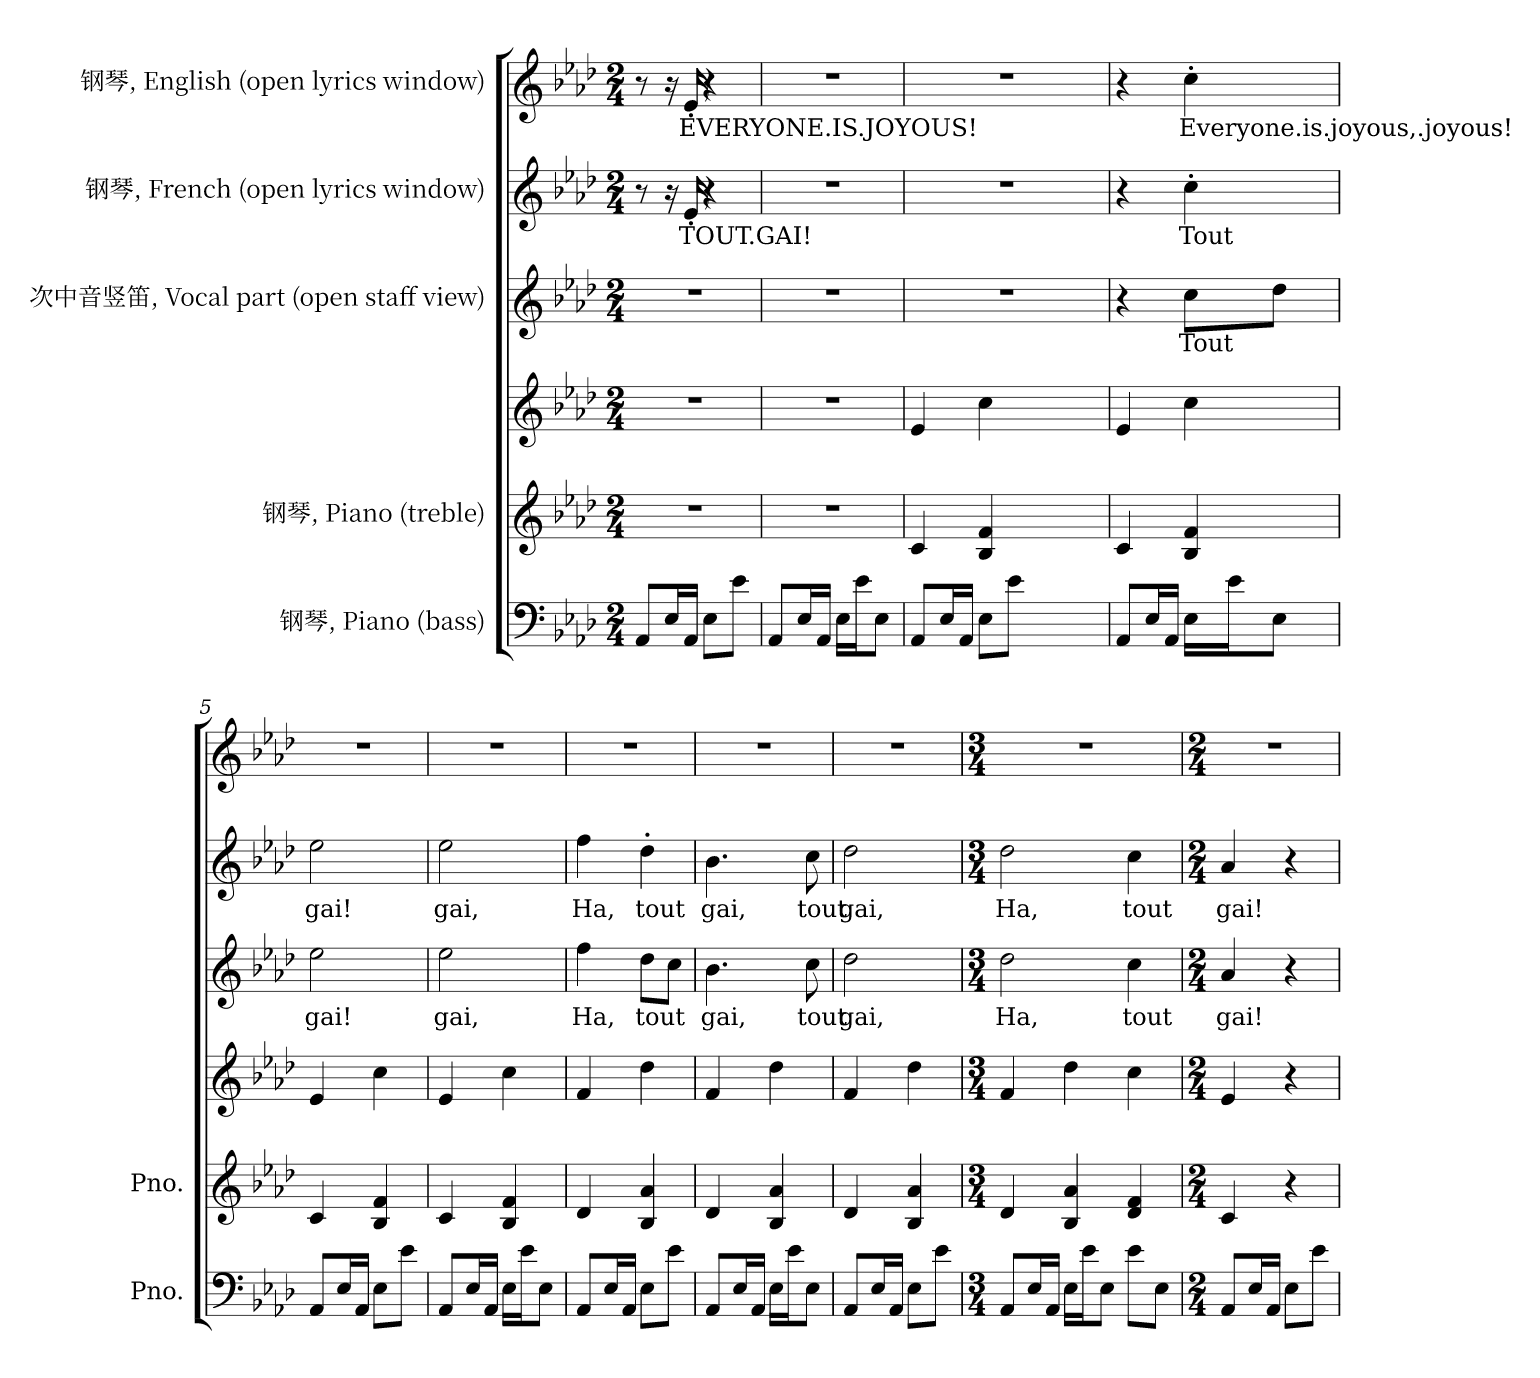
**kern	**kern	**kern	**kern	**text	**kern	**text	**kern	**text
*part5	*part4	*part4	*part3	*part3	*part2	*part2	*part1	*part1
*staff6	*staff5	*staff4	*staff3	*staff3	*staff2	*staff2	*staff1	*staff1
*I"钢琴, Piano (bass)	*I"钢琴, Piano (treble)	*	*I"次中音竖笛, Vocal part (open staff view)	*	*I"钢琴, French (open lyrics window)	*	*I"钢琴, English (open lyrics window)	*
*I'Pno.	*I'Pno.	*	*	*	*	*	*	*
*clefF4	*clefG2	*clefG2	*clefG2	*	*clefG2	*	*clefG2	*
*k[b-e-a-d-]	*k[b-e-a-d-]	*k[b-e-a-d-]	*k[b-e-a-d-]	*	*k[b-e-a-d-]	*	*k[b-e-a-d-]	*
*M2/4	*M2/4	*M2/4	*M2/4	*	*M2/4	*	*M2/4	*
*MM60	*MM60	*MM60	*MM60	*	*MM60	*	*MM60	*
=1	=1	=1	=1	=1	=1	=1	=1	=1
8AA-/L	2r	2r	2r	.	8r	.	8r	.
16E-/L	.	.	.	.	16r	.	16r	.
16AA-/JJ	.	.	.	.	16e-'/	TOUT.GAI!	16e-'/	EVERYONE.IS.JOYOUS!
8E-\L	.	.	.	.	4r	.	4r	.
8e-\J	.	.	.	.	.	.	.	.
!!LO:LB:g=z
=2	=2	=2	=2	=2	=2	=2	=2	=2
8AA-/L	2r	2r	2r	.	2r	.	2r	.
16E-/L	.	.	.	.	.	.	.	.
16AA-/JJ	.	.	.	.	.	.	.	.
16E-\LL	.	.	.	.	.	.	.	.
16e-\J	.	.	.	.	.	.	.	.
8E-\J	.	.	.	.	.	.	.	.
=3	=3	=3	=3	=3	=3	=3	=3	=3
8AA-/L	4c/	4e-/	2r	.	2r	.	2r	.
16E-/L	.	.	.	.	.	.	.	.
16AA-/JJ	.	.	.	.	.	.	.	.
8E-\L	4B-/ 4f/	4cc\	.	.	.	.	.	.
8e-\J	.	.	.	.	.	.	.	.
=4	=4	=4	=4	=4	=4	=4	=4	=4
8AA-/L	4c/	4e-/	4r	.	4r	.	4r	.
16E-/L	.	.	.	.	.	.	.	.
16AA-/JJ	.	.	.	.	.	.	.	.
16E-\LL	4B-/ 4f/	4cc\	8cc\L	Tout	4cc'\	Tout	4cc'\	Everyone.is.joyous,.joyous!
16e-\J	.	.	.	.	.	.	.	.
8E-\J	.	.	8dd-\J	.	.	.	.	.
=5	=5	=5	=5	=5	=5	=5	=5	=5
8AA-/L	4c/	4e-/	2ee-\	gai!	2ee-\	gai!	2r	.
16E-/L	.	.	.	.	.	.	.	.
16AA-/JJ	.	.	.	.	.	.	.	.
8E-\L	4B-/ 4f/	4cc\	.	.	.	.	.	.
8e-\J	.	.	.	.	.	.	.	.
!!LO:PB:g=z
=6	=6	=6	=6	=6	=6	=6	=6	=6
8AA-/L	4c/	4e-/	2ee-\	gai,	2ee-\	gai,	2r	.
16E-/L	.	.	.	.	.	.	.	.
16AA-/JJ	.	.	.	.	.	.	.	.
16E-\LL	4B-/ 4f/	4cc\	.	.	.	.	.	.
16e-\J	.	.	.	.	.	.	.	.
8E-\J	.	.	.	.	.	.	.	.
=7	=7	=7	=7	=7	=7	=7	=7	=7
8AA-/L	4d-/	4f/	4ff\	Ha,	4ff\	Ha,	2r	.
16E-/L	.	.	.	.	.	.	.	.
16AA-/JJ	.	.	.	.	.	.	.	.
8E-\L	4B-/ 4a-/	4dd-\	8dd-\L	tout	4dd-'\	tout	.	.
8e-\J	.	.	8cc\J	.	.	.	.	.
=8	=8	=8	=8	=8	=8	=8	=8	=8
8AA-/L	4d-/	4f/	4.b-\	gai,	4.b-\	gai,	2r	.
16E-/L	.	.	.	.	.	.	.	.
16AA-/JJ	.	.	.	.	.	.	.	.
16E-\LL	4B-/ 4a-/	4dd-\	.	.	.	.	.	.
16e-\J	.	.	.	.	.	.	.	.
8E-\J	.	.	8cc\	tout	8cc\	tout	.	.
=9	=9	=9	=9	=9	=9	=9	=9	=9
8AA-/L	4d-/	4f/	2dd-\	gai,	2dd-\	gai,	2r	.
16E-/L	.	.	.	.	.	.	.	.
16AA-/JJ	.	.	.	.	.	.	.	.
8E-\L	4B-/ 4a-/	4dd-\	.	.	.	.	.	.
8e-\J	.	.	.	.	.	.	.	.
=10	=10	=10	=10	=10	=10	=10	=10	=10
*M3/4	*M3/4	*M3/4	*M3/4	*	*M3/4	*	*M3/4	*
*	*	*	*	*	*	*	*MM99	*
8AA-/L	4d-/	4f/	2dd-\	Ha,	2dd-\	Ha,	2.r	.
16E-/L	.	.	.	.	.	.	.	.
16AA-/JJ	.	.	.	.	.	.	.	.
16E-\LL	4B-/ 4a-/	4dd-\	.	.	.	.	.	.
16e-\J	.	.	.	.	.	.	.	.
8E-\J	.	.	.	.	.	.	.	.
8e-\L	4d-/ 4f/	4cc\	4cc\	tout	4cc\	tout	.	.
8E-\J	.	.	.	.	.	.	.	.
!!LO:LB:g=z
=11	=11	=11	=11	=11	=11	=11	=11	=11
*M2/4	*M2/4	*M2/4	*M2/4	*	*M2/4	*	*M2/4	*
8AA-/L	4c/	4e-/	4a-/	gai!	4a-/	gai!	2r	.
16E-/L	.	.	.	.	.	.	.	.
16AA-/JJ	.	.	.	.	.	.	.	.
8E-\L	4r	4r	4r	.	4r	.	.	.
8e-\J	.	.	.	.	.	.	.	.
=	=	=	=	=	=	=	=	=
*-	*-	*-	*-	*-	*-	*-	*-	*-
